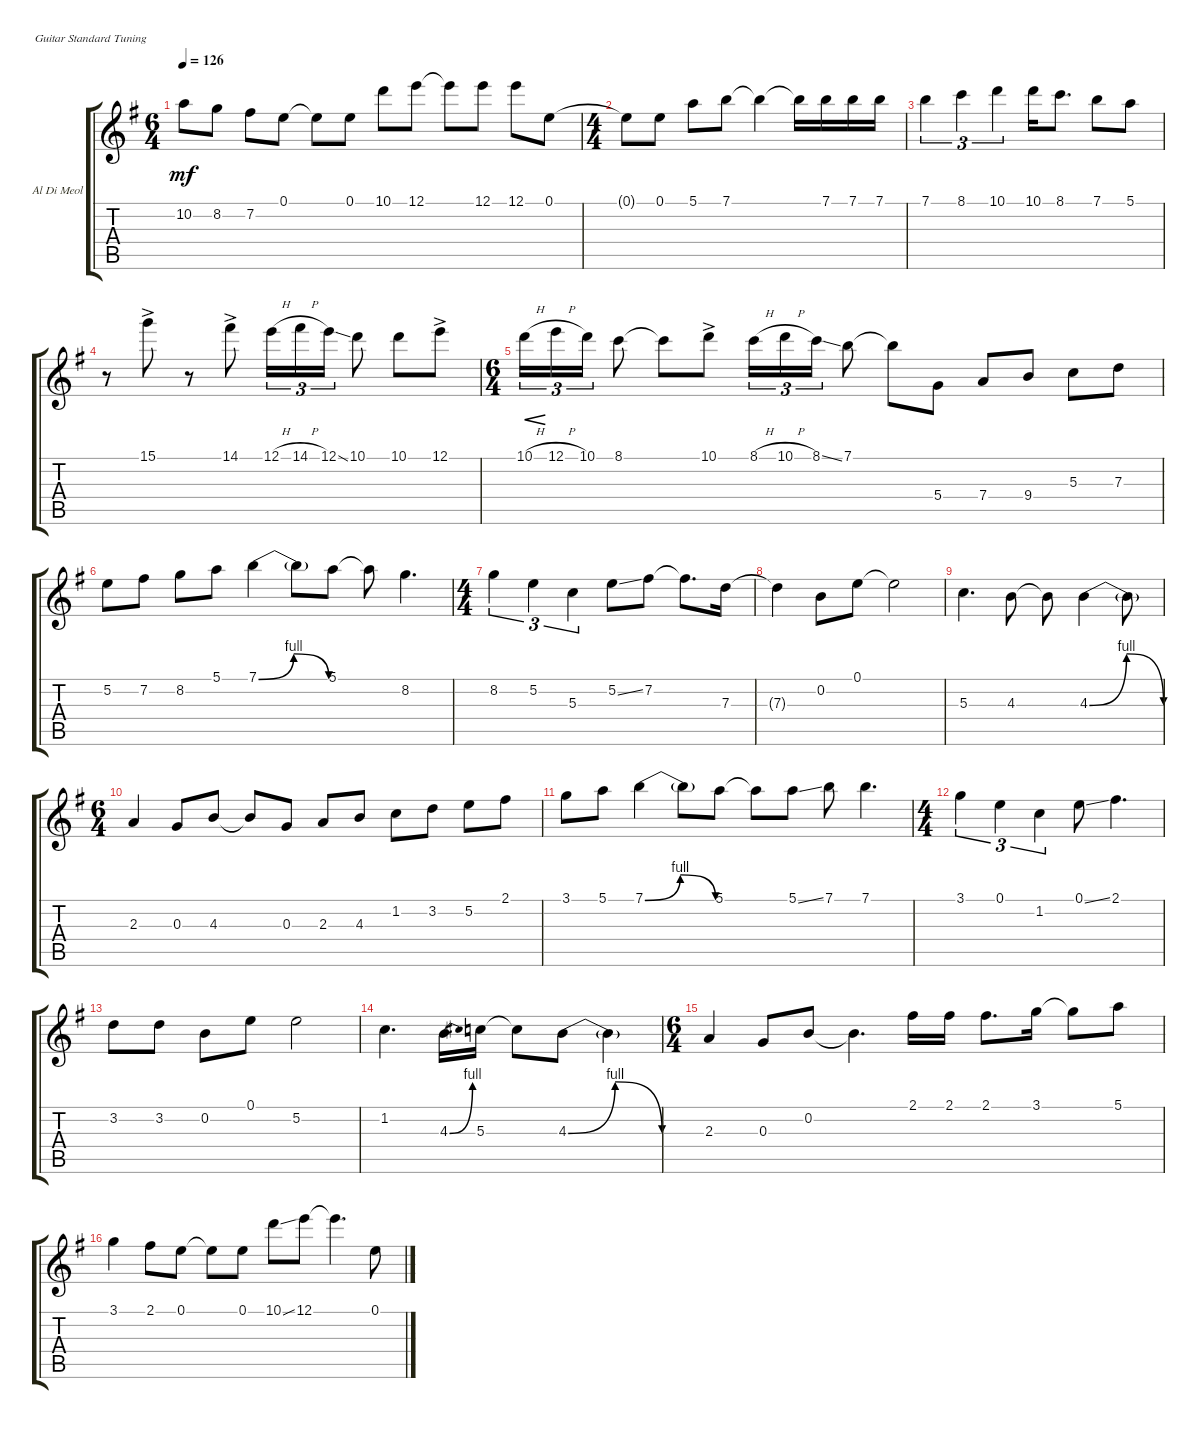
\bracketExtendMode groupsimilarinstruments
\firstSystemTrackNameOrientation horizontal
\otherSystemsTrackNameOrientation horizontal
\track ("Al Di Meola" "Al Di Meol") {instrument acousticguitarsteel}
\staff {score tabs}
\tuning (E4 B3 G3 D3 A2 E2)
\ts (6 4)
\tempo 126
\clef g2
\ks g
10.2{t}.8{dy mf} 8.2.8 7.2.8 0.1.8 0.1{t}.8 0.1.8 10.1.8 12.1.8 12.1{t}.8 12.1.8 12.1.8 0.1.8 |
\ts (4 4)
0.1{t}.8 0.1.8 5.1.8 7.1.8 7.1{t}.4 7.1{t}.16 7.1.16 7.1.16 7.1.16 |
7.1.4{tu (3 2)} 8.1.4{tu (3 2)} 10.1.4{tu (3 2)} 10.1.16 8.1.8{d} 7.1.8 5.1.8 |
r.8 15.1{ac}.8 r.8 14.1{ac}.8 12.1{h}.16{tu (3 2)} 14.1{h}.16{tu (3 2)} 12.1{ss}.16{tu (3 2)} 10.1.8 10.1.8 12.1{ac}.8 |
\ts (6 4)
10.1{h}.16{tu (3 2) cre} 12.1{h}.16{tu (3 2)} 10.1.16{tu (3 2)} 8.1.8 8.1{t}.8 10.1{ac}.8 8.1{h}.16{tu (3 2)} 10.1{h}.16{tu (3 2)} 8.1{ss}.16{tu (3 2)} 7.1.8 7.1{t}.8 5.4.8 7.4.8 9.4.8 5.3.8 7.3.8 |
5.2.8 7.2.8 8.2.8 5.1.8 7.1{be (bendrelease 0 0 10.2 4 20.4 4 30 0)}.4 7.1{t}.8 5.1.8 5.1{t}.8 8.2.4{d} |
\ts (4 4)
8.2.4{tu (3 2)} 5.2.4{tu (3 2)} 5.3.4{tu (3 2)} 5.2{ss}.8 7.2.8 7.2{t}.8{d} 7.3.16 |
7.3{t}.4 0.2.8 0.1.8 0.1{t}.2 |
5.3.4{d} 4.3.8 4.3{t}.8 4.3{be (bendrelease 0 0 10.2 4 20.4 4 30 0)}.4 4.3{t}.8 |
\ts (6 4)
2.3.4 0.3.8 4.3.8 4.3{t}.8 0.3.8 2.3.8 4.3.8 1.2.8 3.2.8 5.2.8 2.1.8 |
3.1.8 5.1.8 7.1{be (bendrelease 0 0 10.2 4 20.4 4 30 0)}.4 7.1{t}.8 5.1.8 5.1{t}.8 5.1{ss}.8 7.1.8 7.1.4{d} |
\ts (4 4)
3.1.4{tu (3 2)} 0.1.4{tu (3 2)} 1.2.4{tu (3 2)} 0.1{ss}.8 2.1.4{d} |
3.2.8 3.2.8 0.2.8 0.1.8 5.2.2 |
1.2.4{d} 4.3{be (bend 0 0 15 4)}.16 5.3.16 5.3{t}.8 4.3{be (bendrelease 0 0 10.2 4 20.4 4 30 0)}.8 4.3{t}.4 |
\ts (6 4)
2.3.4 0.3.8 0.2.8 0.2{t}.4{d} 2.1.16 2.1.16 2.1.8{d} 3.1.16 3.1{t}.8 5.1.8 |
3.1.4 2.1.8 0.1.8 0.1{t}.8 0.1.8 10.1{ss}.8 12.1.8 12.1{t}.4{d} 0.1.8
